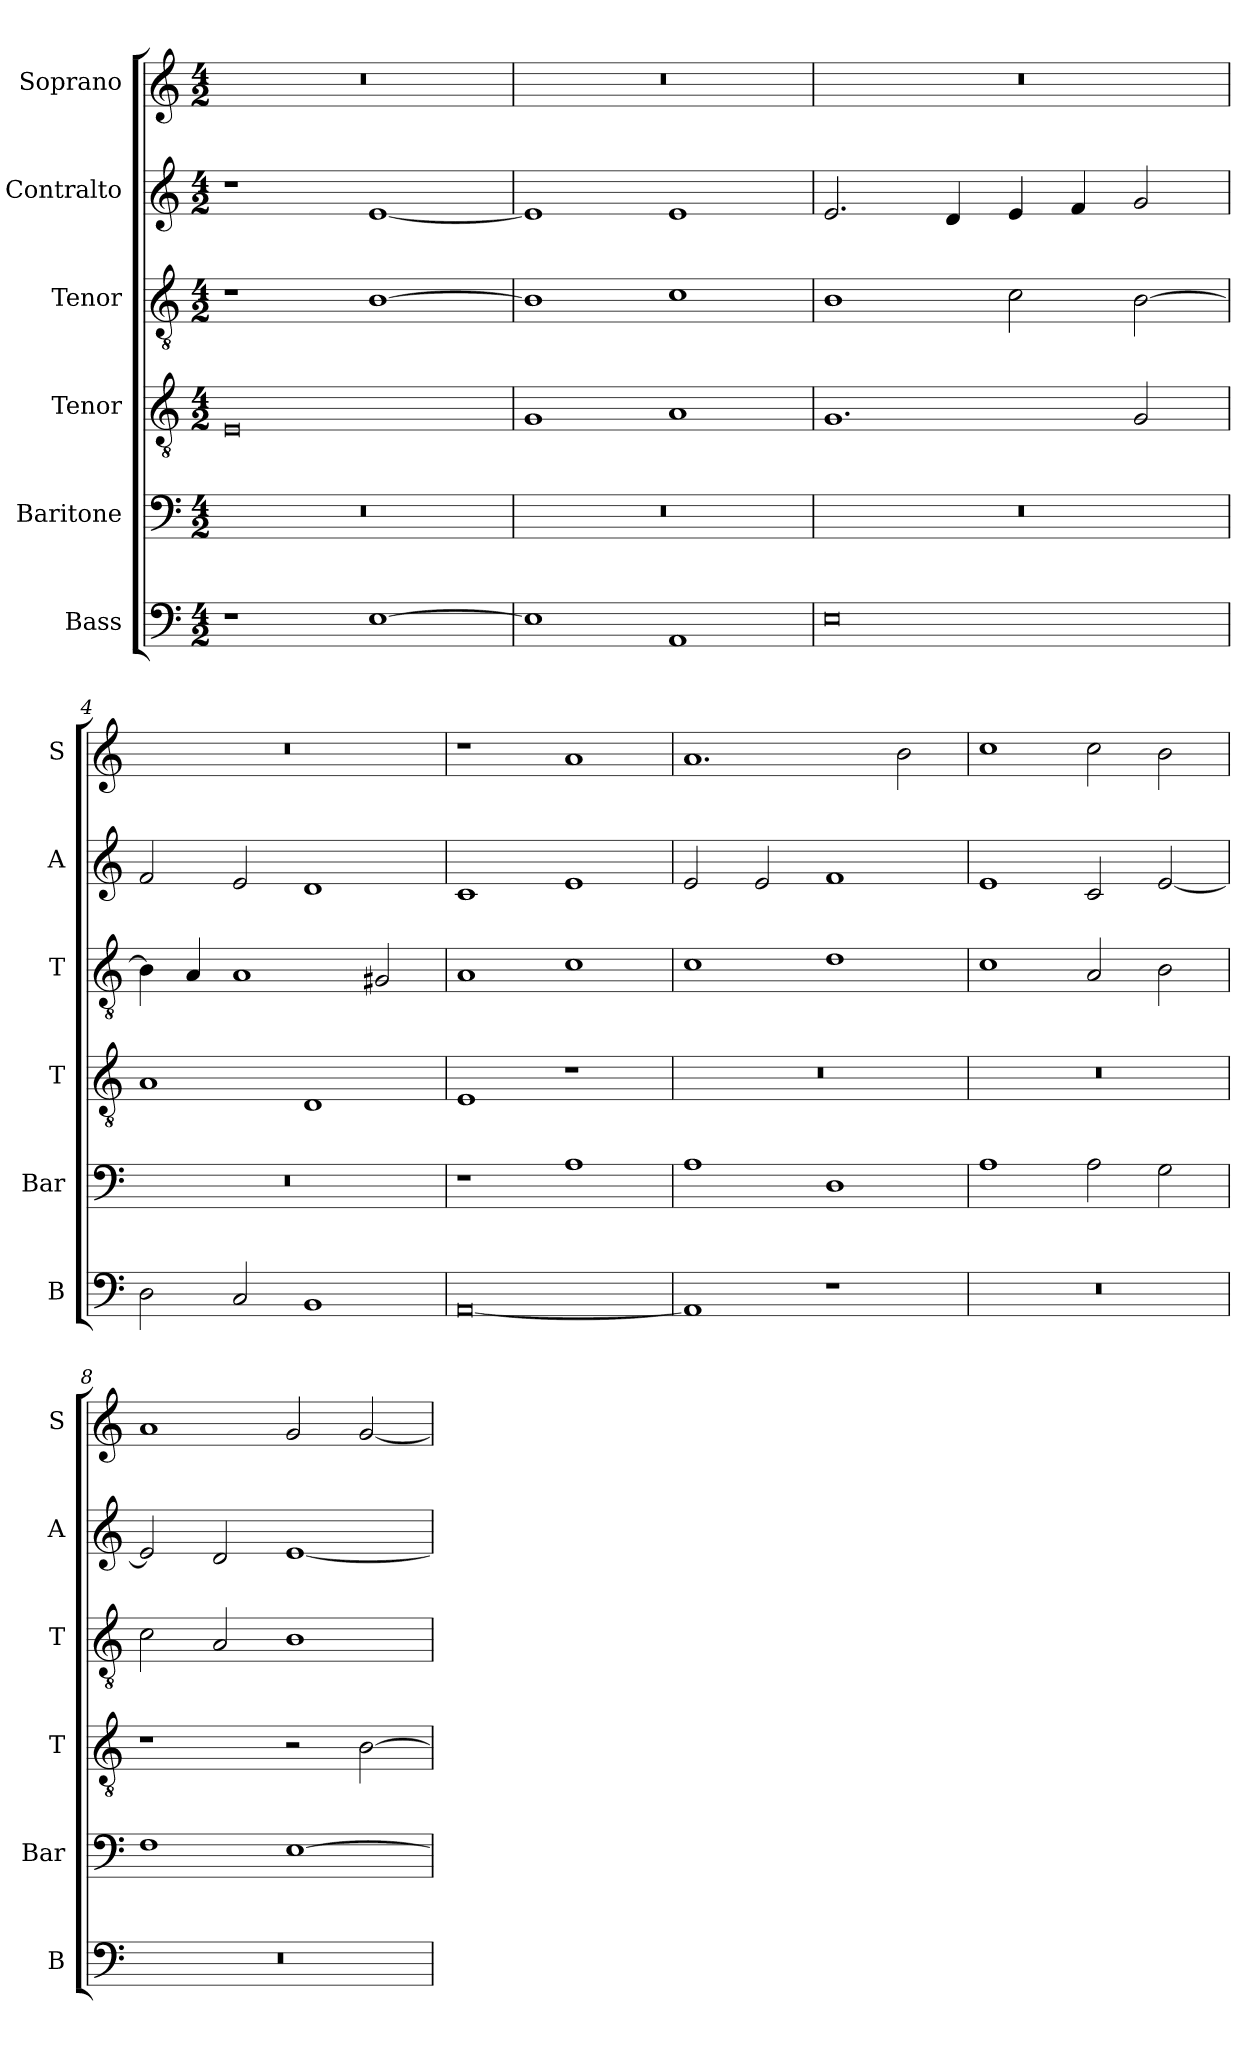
**kern	**kern	**kern	**kern	**kern	**kern
*part6	*part5	*part4	*part3	*part2	*part1
*staff6	*staff5	*staff4	*staff3	*staff2	*staff1
*I"Bass	*I"Baritone	*I"Tenor	*I"Tenor	*I"Contralto	*I"Soprano
*I'B	*I'Bar	*I'T	*I'T	*I'A	*I'S
*clefF4	*clefF4	*clefGv2	*clefGv2	*clefG2	*clefG2
*k[]	*k[]	*k[]	*k[]	*k[]	*k[]
*E:phr	*E:phr	*E:phr	*E:phr	*E:phr	*E:phr
*M4/2	*M4/2	*M4/2	*M4/2	*M4/2	*M4/2
=1	=1	=1	=1	=1	=1
1r	0r	0E	1r	1r	0r
[1E	.	.	[1B	[1e	.
=2	=2	=2	=2	=2	=2
1E]	0r	1G	1B]	1e]	0r
1AA	.	1A	1c	1e	.
=3	=3	=3	=3	=3	=3
0E	0r	1.G	1B	2.e	0r
.	.	.	.	4d	.
.	.	.	2c	4e	.
.	.	.	.	4f	.
.	.	2G	[2B	2g	.
=4	=4	=4	=4	=4	=4
2D	0r	1A	4B]	2f	0r
.	.	.	4A	.	.
2C	.	.	1A	2e	.
1BB	.	1D	.	1d	.
.	.	.	2G#X	.	.
=5	=5	=5	=5	=5	=5
[0AA	1r	1E	1A	1c	1r
.	1A	1r	1c	1e	1a
=6	=6	=6	=6	=6	=6
1AA]	1A	0r	1c	2e	1.a
.	.	.	.	2e	.
1r	1D	.	1d	1f	.
.	.	.	.	.	2b
=7	=7	=7	=7	=7	=7
0r	1A	0r	1c	1e	1cc
.	2A	.	2A	2c	2cc
.	2G	.	2B	[2e	2b
=8	=8	=8	=8	=8	=8
0r	1F	1r	2c	2e]	1a
.	.	.	2A	2d	.
.	[1E	2r	1B	[1e	2g
.	.	[2B	.	.	[2g
=	=	=	=	=	=
*-	*-	*-	*-	*-	*-
